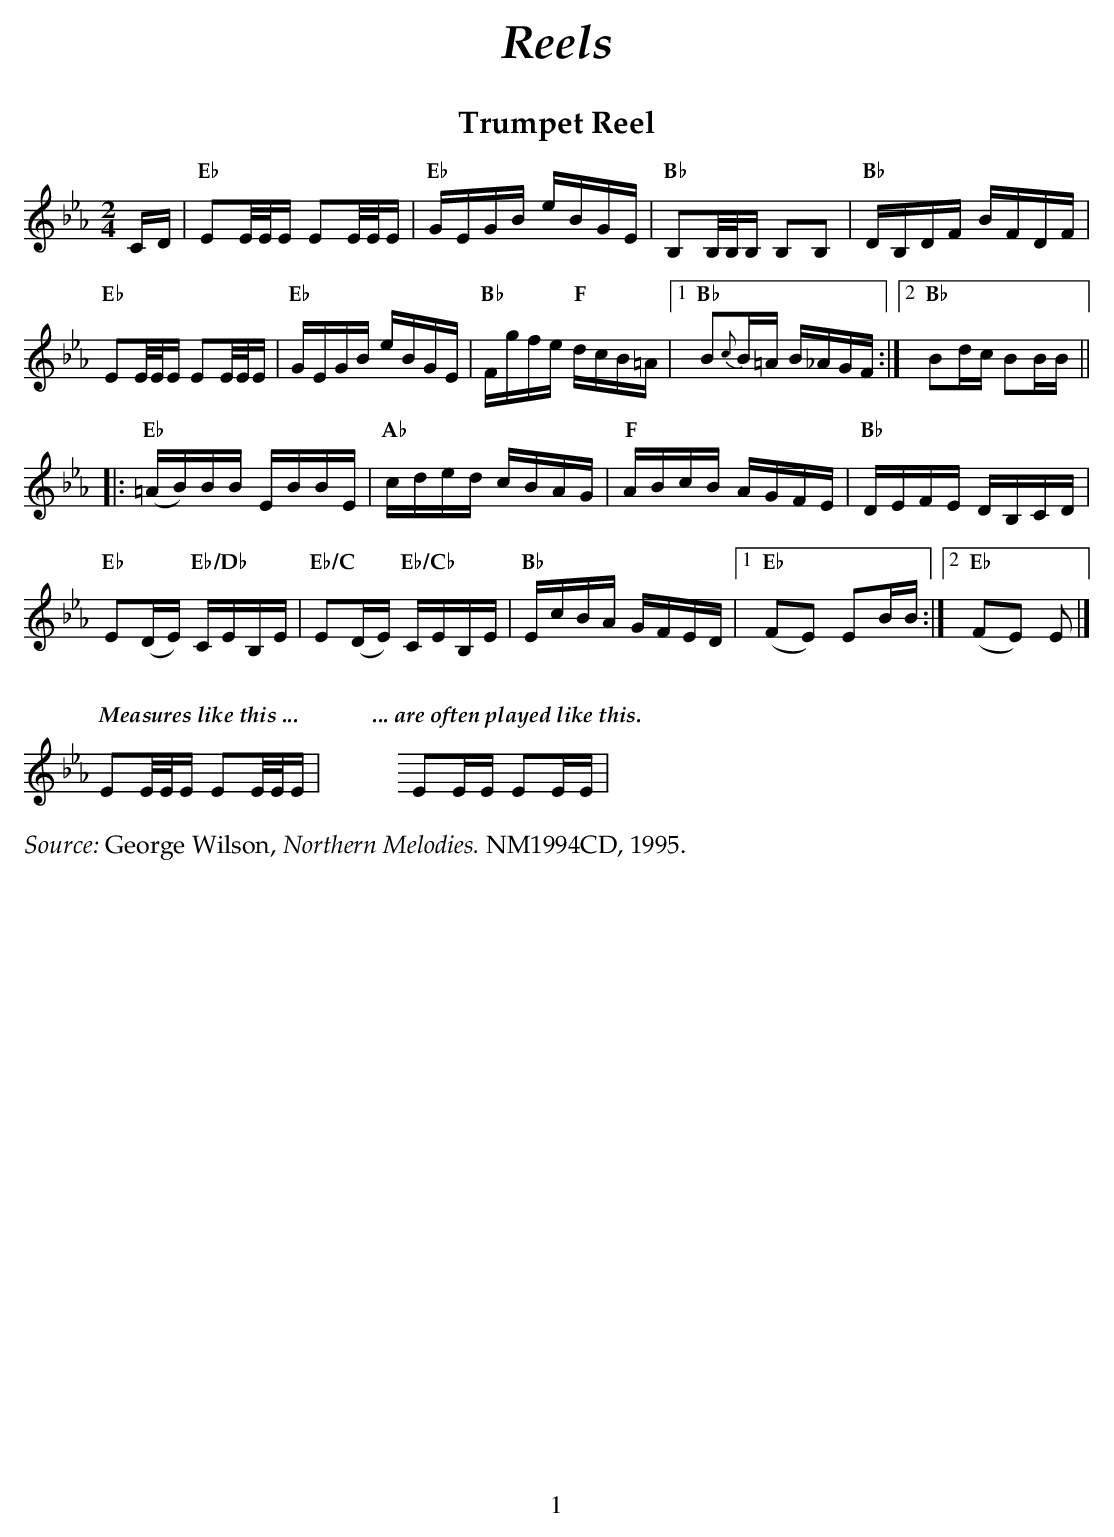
X:1
T:Trumpet Reel
U:s = !slide!
U:t = !trill!
M:2/4
L:1/16
K:Eb
CD |\
"Eb" E2E/E/E E2E/E/E | "Eb" GEGB eBGE   | "Bb" B,2B,/B,/B, B,2B,2 | "Bb" DB,DF BFDF |
"Eb" E2E/E/E E2E/E/E | "Eb" GEGB eBGE   | "Bb" Fgfe "F" dcB=A     |1 "Bb" B2{c}B=A B_AGF :|2 "Bb" B2dc B2BB ||
|: "Eb" (=AB)BB EBBE | "Ab" cded cBAG   | "F" ABcB AGFE    | "Bb" DEFE DB,CD |
"Eb" E2(DE) "Eb/Db" CEB,E | "Eb/C" E2(DE) "Eb/Cb" CEB,E   | "Bb" EcBA GFED  |1\
"Eb" (F2E2) E2BB    :|2 "Eb" (F2E2) E2  |]
%%vskip 15
%%vskip 10
"@0,42Measures like this ..." y1 E2E/E/E E2E/E/E |\
"@-25,42 ... are often played like this." y1 E2EE E2EE |
